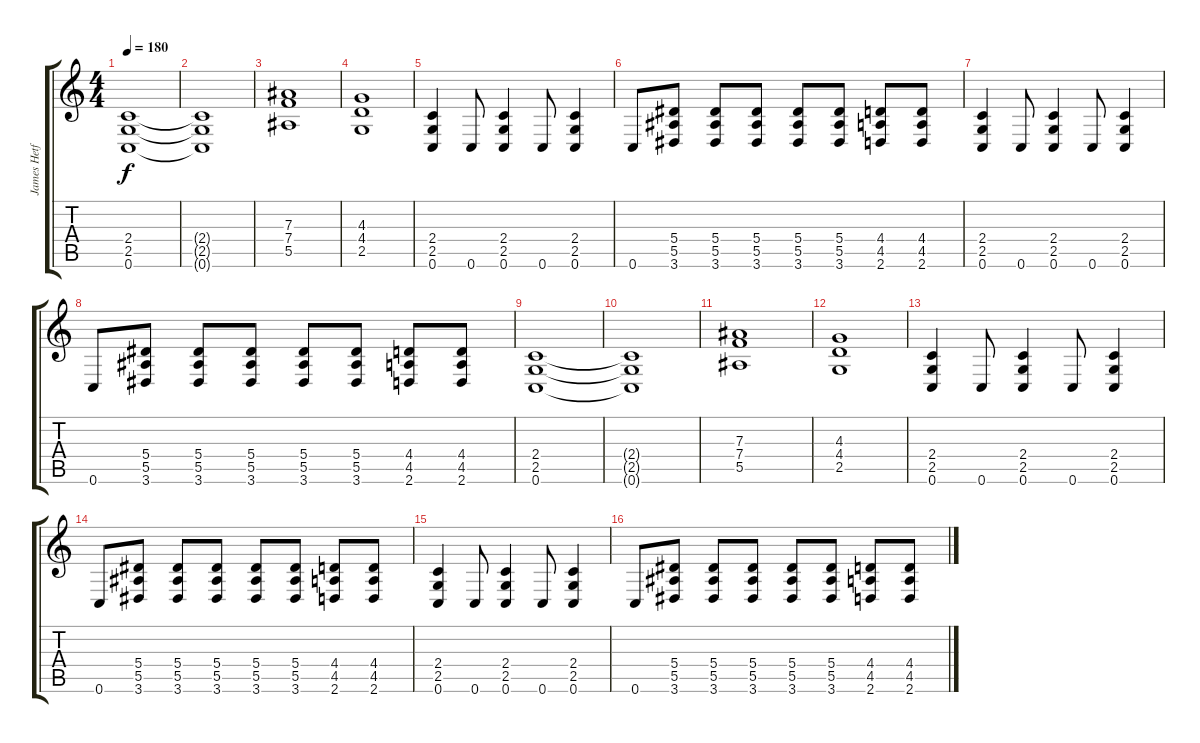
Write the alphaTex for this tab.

\track ("James Hetfield" "James Hetf") {instrument distortionguitar}
\staff {score tabs}
\tuning (C4 G3 Eb3 Bb2 F2 C2) {hide}
\ts (4 4)
\tempo 180
\clef g2
\ks c
(2.4 2.5 0.6).1{dy f} |
(2.4{t} 2.5{t} 0.6{t}).1 |
(7.3 7.4 5.5).1 |
(4.3 4.4 2.5).1 |
(2.4 2.5 0.6).4 0.6.8 (2.4 2.5 0.6).4 0.6.8 (2.4 2.5 0.6).4 |
0.6.8 (5.4 5.5 3.6).8 (5.4 5.5 3.6).8 (5.4 5.5 3.6).8 (5.4 5.5 3.6).8 (5.4 5.5 3.6).8 (4.4 4.5 2.6).8 (4.4 4.5 2.6).8 |
(2.4 2.5 0.6).4 0.6.8 (2.4 2.5 0.6).4 0.6.8 (2.4 2.5 0.6).4 |
0.6.8 (5.4 5.5 3.6).8 (5.4 5.5 3.6).8 (5.4 5.5 3.6).8 (5.4 5.5 3.6).8 (5.4 5.5 3.6).8 (4.4 4.5 2.6).8 (4.4 4.5 2.6).8 |
(2.4 2.5 0.6).1 |
(2.4{t} 2.5{t} 0.6{t}).1 |
(7.3 7.4 5.5).1 |
(4.3 4.4 2.5).1 |
(2.4 2.5 0.6).4 0.6.8 (2.4 2.5 0.6).4 0.6.8 (2.4 2.5 0.6).4 |
0.6.8 (5.4 5.5 3.6).8 (5.4 5.5 3.6).8 (5.4 5.5 3.6).8 (5.4 5.5 3.6).8 (5.4 5.5 3.6).8 (4.4 4.5 2.6).8 (4.4 4.5 2.6).8 |
(2.4 2.5 0.6).4 0.6.8 (2.4 2.5 0.6).4 0.6.8 (2.4 2.5 0.6).4 |
0.6.8 (5.4 5.5 3.6).8 (5.4 5.5 3.6).8 (5.4 5.5 3.6).8 (5.4 5.5 3.6).8 (5.4 5.5 3.6).8 (4.4 4.5 2.6).8 (4.4 4.5 2.6).8
